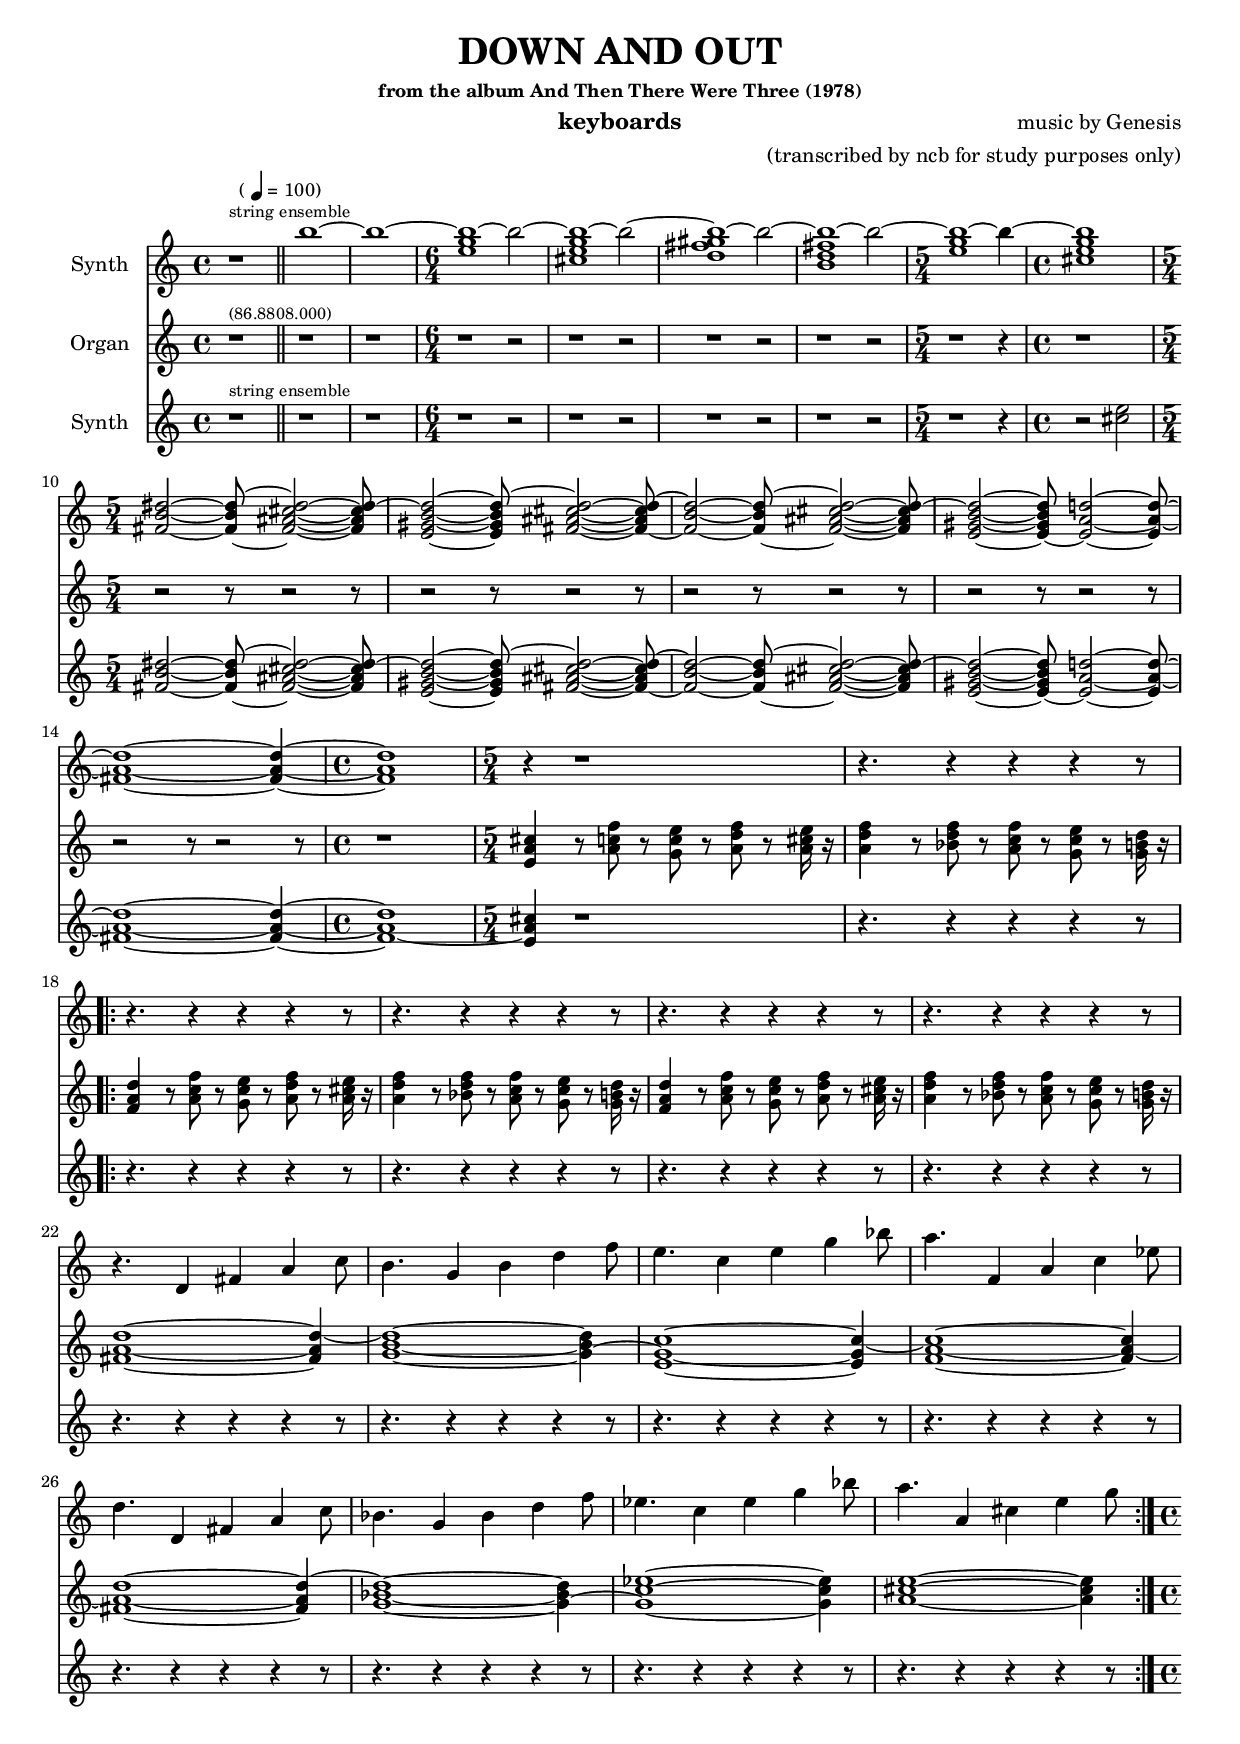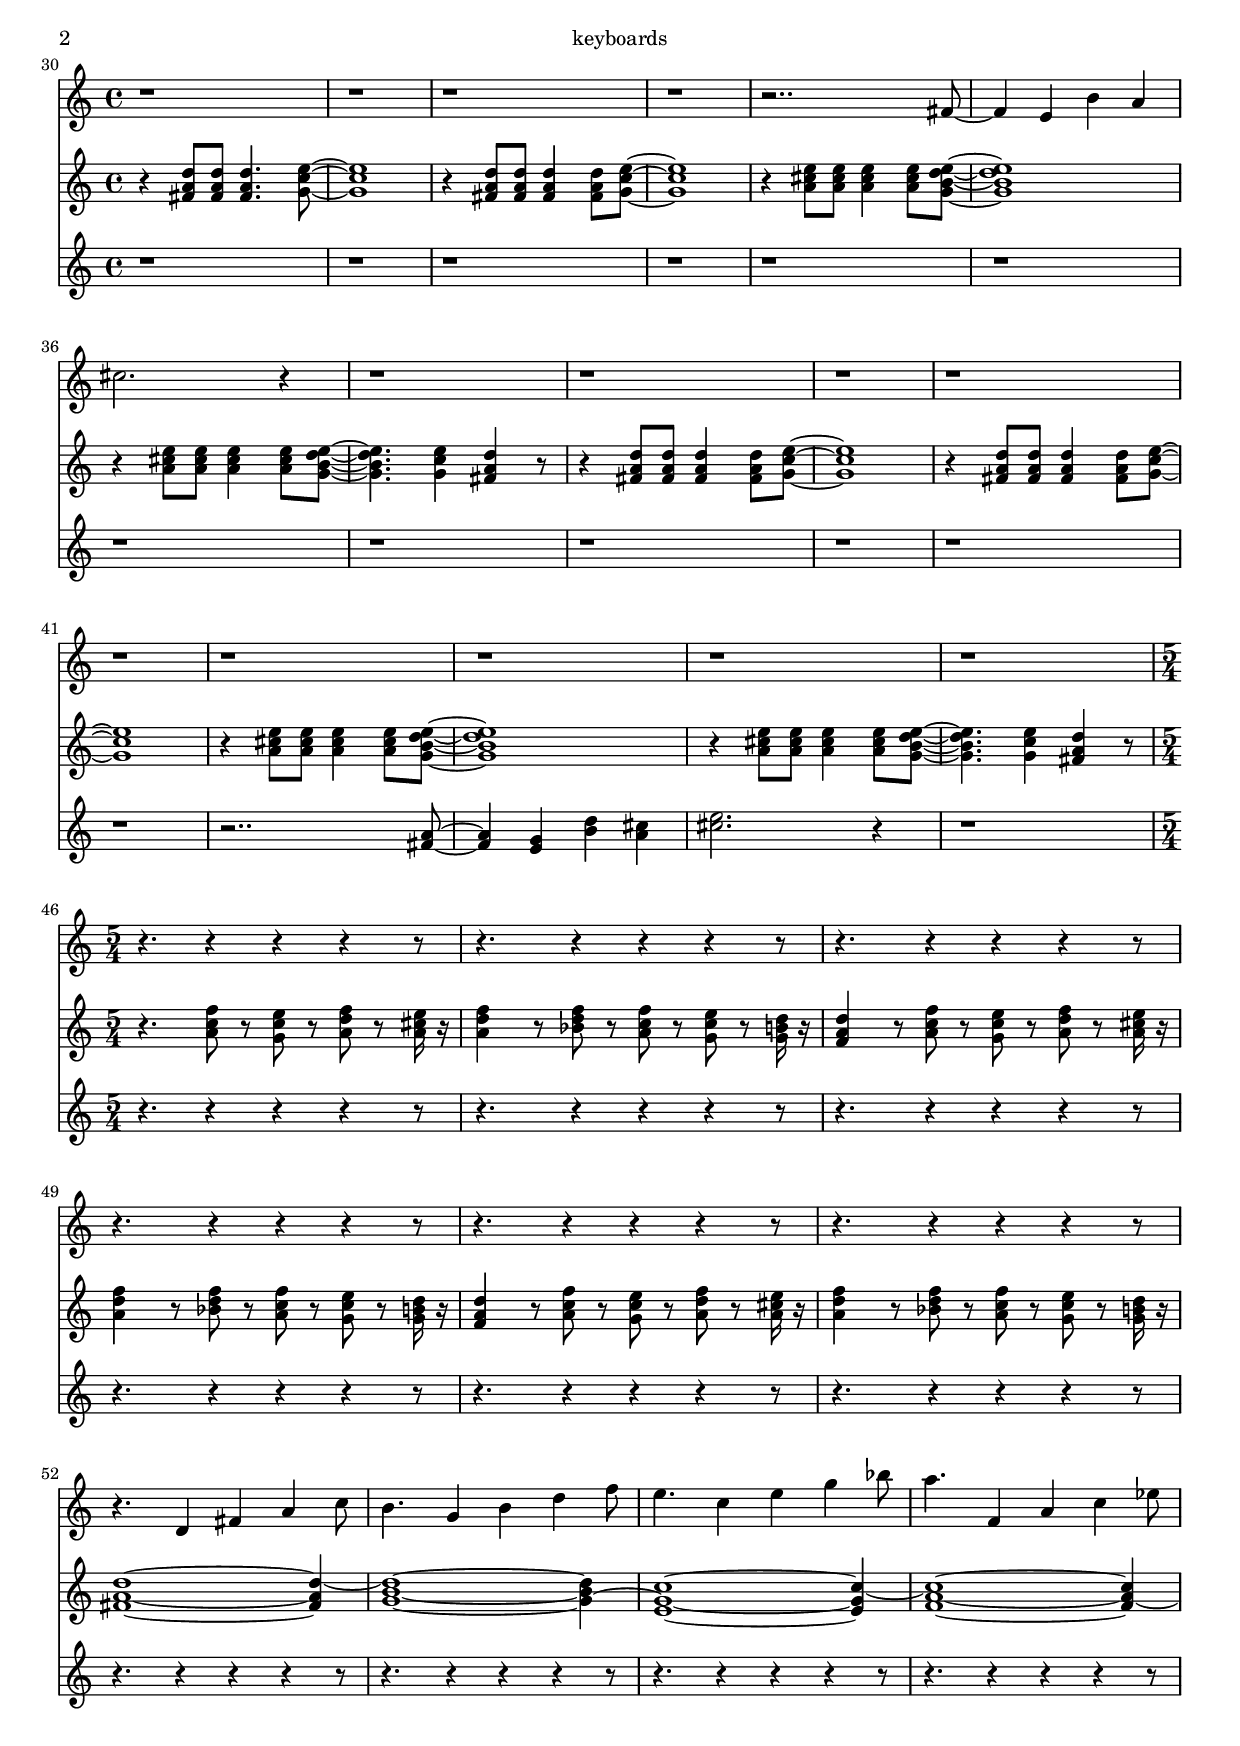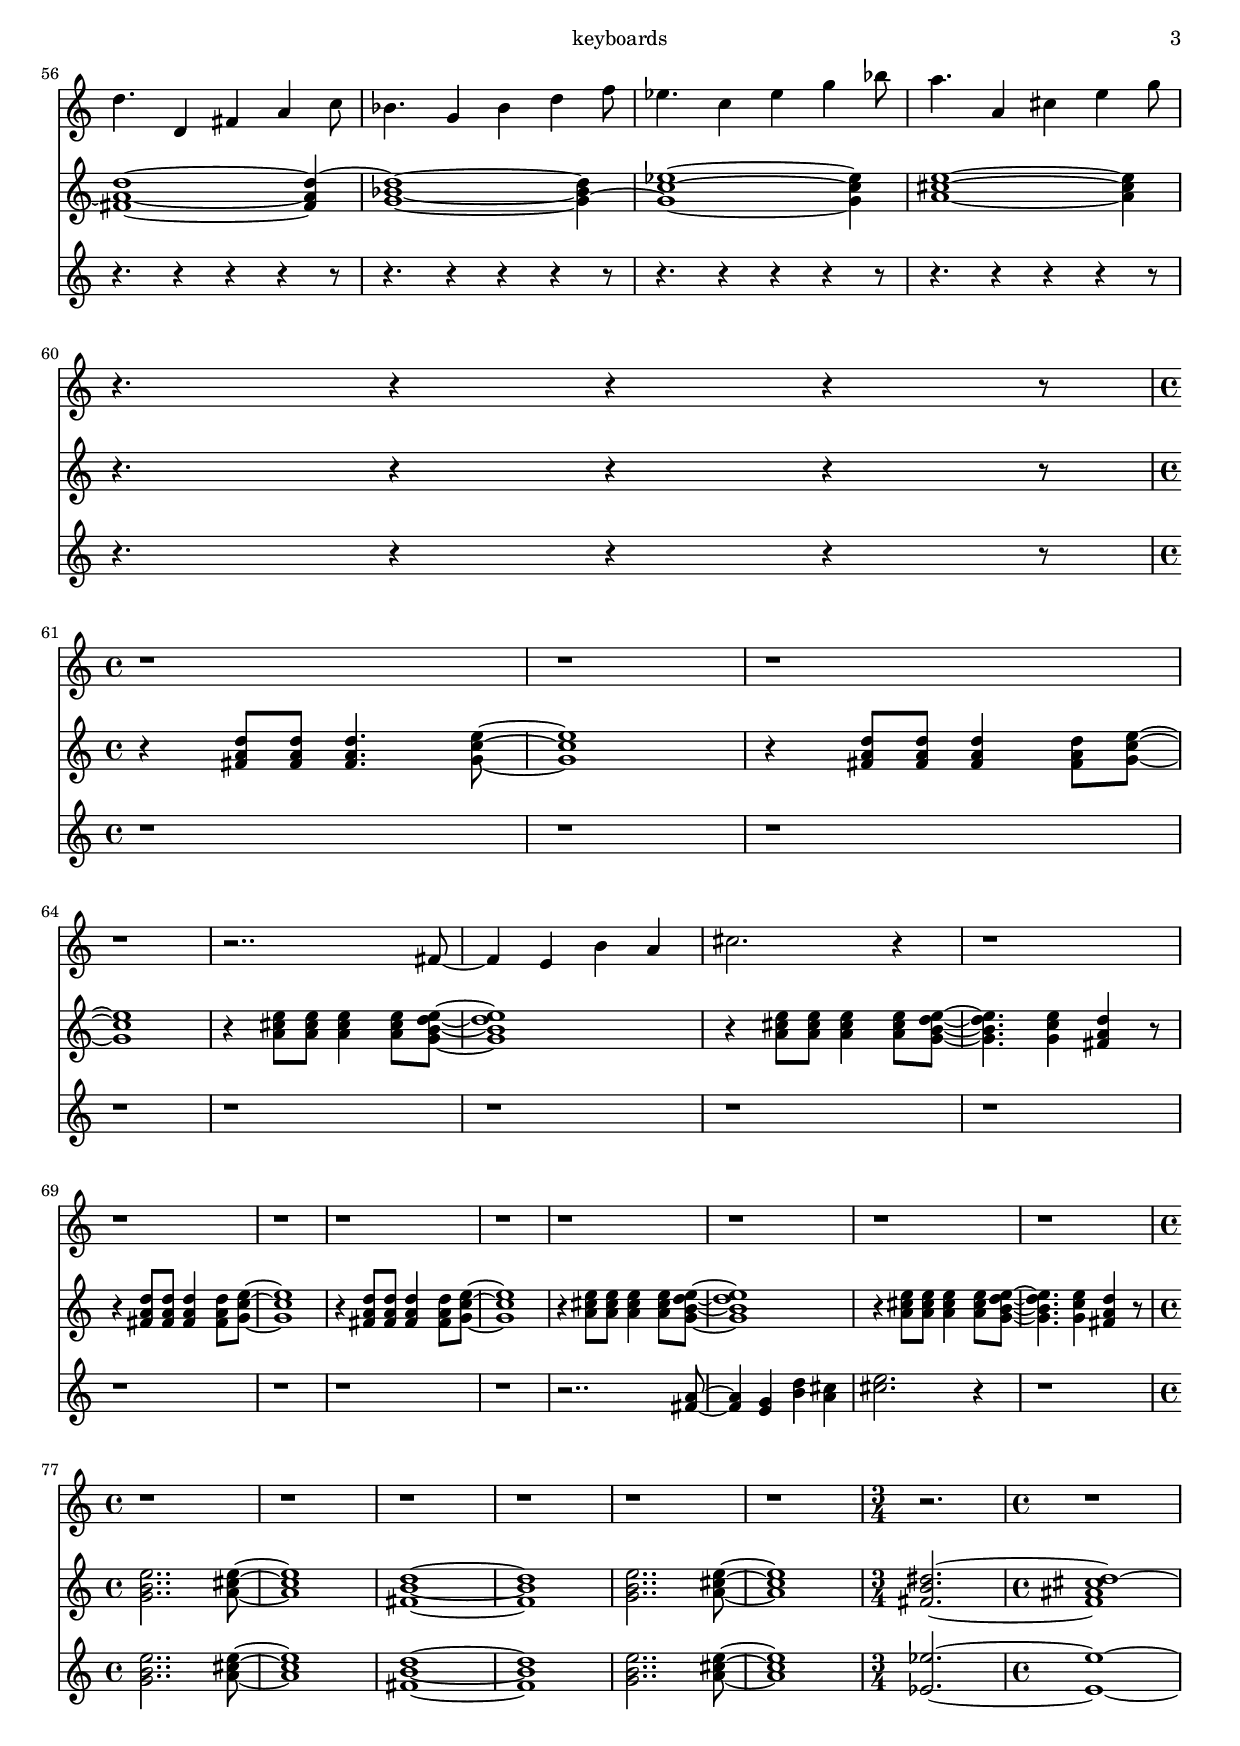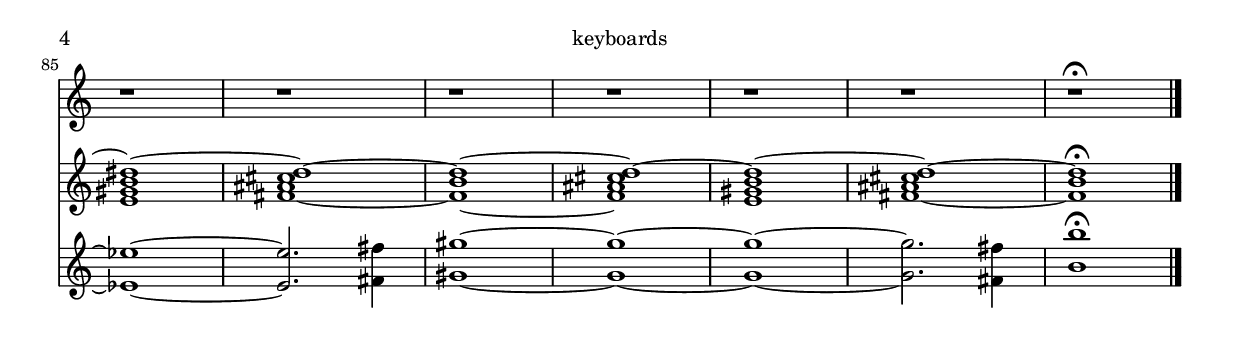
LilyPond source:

\version "2.12.3"
#(ly:set-option 'delete-intermediate-files #t)


% -----------------------------------------------------------------------------------------------------------------------
% -----------------------------------------------------------------------------------------------------------------------
%                                                      INTRO
% -----------------------------------------------------------------------------------------------------------------------
% -----------------------------------------------------------------------------------------------------------------------
synthStringIntro = \relative c''' {
               <b>1~
               <b>1~

  \time 6/4    <e, g b>1~          <b'>2~
               <cis, e g b>1~      <b'>2~
               <d, fis gis b>1~    <b'>2~
               <b, d fis b>1~      <b'>2~

  \time 5/4    <e, g b>1~          <b'>4~
  \time 4/4    <cis, e g b>1

  \break

  \time 5/4
  <fis, b dis>2~   <fis b dis>8~       <fis ais cis dis>2~  <fis ais cis dis>8~
  <e gis b dis>2~  <e gis b dis>8~     <fis ais cis dis>2~  <fis ais cis dis>8~

  <fis b dis>2~    <fis b dis>8~       <fis ais cis dis>2~  <fis ais cis dis>8~
  <e gis b dis>2~  <e gis b dis>8~     <e a d>2~            <e a d>8~
 
  <fis a d>1~       <fis a d>4~
  \time 4/4
  <fis a d>1

  \time 5/4
}

synthArcIntro = \relative c''' {
               r1
               r1

  \time 6/4    r1                  r2
               r1                  r2
               r1                  r2
               r1                  r2

  \time 5/4    r1                  r4
  \time 4/4    r2 <cis, e>2

  \break

  \time 5/4
  <fis, b dis>2~   <fis b dis>8~       <fis ais cis dis>2~  <fis ais cis dis>8~
  <e gis b dis>2~  <e gis b dis>8~     <fis ais cis dis>2~  <fis ais cis dis>8~

  <fis b dis>2~    <fis b dis>8~       <fis ais cis dis>2~  <fis ais cis dis>8~
  <e gis b dis>2~  <e gis b dis>8~     <e a d>2~            <e a d>8~
 
  <fis a d>1~       <fis a d>4~
  \time 4/4
  <fis a d>1~

  \time 5/4
}

organIntro = \relative c' {
               r1
               r1

  \time 6/4    r1                  r2
               r1                  r2
               r1                  r2
               r1                  r2

  \time 5/4    r1                  r4
  \time 4/4    r1

  \break

  \time 5/4
  r2 r8 r2 r8
  r2 r8 r2 r8

  r2 r8 r2 r8
  r2 r8 r2 r8
 
  r2 r8 r2 r8
  \time 4/4
  r1

  \time 5/4
}
% -----------------------------------------------------------------------------------------------------------------------
% -----------------------------------------------------------------------------------------------------------------------
%                                                      BRIDGE INTRO-TEMA
% -----------------------------------------------------------------------------------------------------------------------
% -----------------------------------------------------------------------------------------------------------------------
synthStringBridgeIntroTema = \relative c' {
  r4 r1
  r4. r4 r4 r4 r8
}

synthArcBridgeIntroTema = \relative c' {
  <e a cis>4 r1
  r4. r4 r4 r4 r8
}

organBridgeIntroTema = \relative c' {
  <e a cis>4 r8 <a c f>8 r8 <g c e>8 r8 <a d f>8 r8 <a cis e>16 r16
  <a d f>4 r8 <bes d f>8 r8 <a c f>8 r8 <g c e>8 r8 <g b d>16 r16
}
% -----------------------------------------------------------------------------------------------------------------------
% -----------------------------------------------------------------------------------------------------------------------
%                                                      TEMA A
% -----------------------------------------------------------------------------------------------------------------------
% -----------------------------------------------------------------------------------------------------------------------
synthTemaA = \relative c' {
  r4. r4 r4 r4 r8
  r4. r4 r4 r4 r8

  r4. r4 r4 r4 r8
  r4. r4 r4 r4 r8
}

organTemaA = \relative c' {
  <f a d>4 r8 <a c f>8 r8 <g c e>8 r8 <a d f>8 r8 <a cis e>16 r16
  <a d f>4 r8 <bes d f>8 r8 <a c f>8 r8 <g c e>8 r8 <g b d>16 r16
  
  <f a d>4 r8 <a c f>8 r8 <g c e>8 r8 <a d f>8 r8 <a cis e>16 r16
  <a d f>4 r8 <bes d f>8 r8 <a c f>8 r8 <g c e>8 r8 <g b d>16 r16
}

synthTemaAbis = \relative c' {
  r4. r4 r4 r4 r8
  r4. r4 r4 r4 r8

  r4. r4 r4 r4 r8
  r4. r4 r4 r4 r8

  r4. r4 r4 r4 r8
  r4. r4 r4 r4 r8
}

organTemaAbis = \relative c'' {
  \time 5/4
  r4. <a c f>8 r8 <g c e>8 r8 <a d f>8 r8 <a cis e>16 r16
  <a d f>4 r8 <bes d f>8 r8 <a c f>8 r8 <g c e>8 r8 <g b d>16 r16
  
  <f a d>4 r8 <a c f>8 r8 <g c e>8 r8 <a d f>8 r8 <a cis e>16 r16
  <a d f>4 r8 <bes d f>8 r8 <a c f>8 r8 <g c e>8 r8 <g b d>16 r16

  <f a d>4 r8 <a c f>8 r8 <g c e>8 r8 <a d f>8 r8 <a cis e>16 r16
  <a d f>4 r8 <bes d f>8 r8 <a c f>8 r8 <g c e>8 r8 <g b d>16 r16
}
% -----------------------------------------------------------------------------------------------------------------------
% -----------------------------------------------------------------------------------------------------------------------
%                                                      TEMA B
% -----------------------------------------------------------------------------------------------------------------------
% -----------------------------------------------------------------------------------------------------------------------
synthTemaB = \relative c' {
  r4. r4 r4 r4 r8
  r4. r4 r4 r4 r8
  r4. r4 r4 r4 r8
  r4. r4 r4 r4 r8
  r4. r4 r4 r4 r8
  r4. r4 r4 r4 r8
  r4. r4 r4 r4 r8
  r4. r4 r4 r4 r8
}

synthSoloistTemaB = \relative c' {
  r4.   d4   fis4  a4   c8
  b4.   g4   b4    d4   f8
  e4.   c4   e4    g4   bes8
  a4.   f,4  a4    c4   ees8
  d4.   d,4  fis4  a4   c8
  bes4. g4   bes4  d4   f8
  ees4. c4   ees4  g4   bes8
  a4.   a,4  cis4  e4   g8
}

organTemaB = \relative c' {
  <fis a d>1~       <fis a d>4~
  <g b d>1~         <g b d>4~
  <e g c>1~         <e g c>4~
  <f a c>1~         <f a c>4~
  <fis a d>1~       <fis a d>4~
  <g bes d>1~       <g bes d>4~
  <g c ees>1~       <g c ees>4
  <a cis e>1~       <a cis e>4
}
% -----------------------------------------------------------------------------------------------------------------------
% -----------------------------------------------------------------------------------------------------------------------
%                                                      TEMA C
% -----------------------------------------------------------------------------------------------------------------------
% -----------------------------------------------------------------------------------------------------------------------
synthTemaC = \relative c' {
  \time 4/4
  r1  r1  r1  r1
  r2.. fis8~
  fis4 e4 b'4 a4
  cis2. r4
  r1

  r1  r1  r1  r1
  r1  r1  r1  r1
}

synthArcTemaC = \relative c' {
  \time 4/4
  r1  r1  r1  r1
  r1  r1  r1  r1

  r1  r1  r1  r1
  r2.. <fis a>8~
  <fis a>4 <e g>4 <b' d>4 <a cis>4
  <cis e>2. r4
  r1
}

organTemaC = \relative c' {
  \time 4/4
  r4           <fis a d>8 <fis a d>8      <fis a d>4.  <g c e>8~
  <g c e>1
  r4           <fis a d>8 <fis a d>8      <fis a d>4 <fis a d>8  <g c e>8~
  <g c e>1
  r4           <a cis e>8 <a cis e>8      <a cis e>4 <a cis e>8  <g b d e>8~
  <g b d e>1
  r4           <a cis e>8 <a cis e>8      <a cis e>4 <a cis e>8  <g b d e>8~
  <g b d e>4.                             <g c e>4   <fis a d>4  r8


  r4           <fis a d>8 <fis a d>8      <fis a d>4 <fis a d>8 <g c e>8~
  <g c e>1
  r4           <fis a d>8 <fis a d>8      <fis a d>4 <fis a d>8  <g c e>8~
  <g c e>1
  r4           <a cis e>8 <a cis e>8      <a cis e>4 <a cis e>8  <g b d e>8~
  <g b d e>1
  r4           <a cis e>8 <a cis e>8      <a cis e>4 <a cis e>8  <g b d e>8~
  <g b d e>4.                             <g c e>4   <fis a d>4  r8
}
% -----------------------------------------------------------------------------------------------------------------------
% -----------------------------------------------------------------------------------------------------------------------
%                                                      SOLO
% -----------------------------------------------------------------------------------------------------------------------
% -----------------------------------------------------------------------------------------------------------------------
synthSolo = \relative c' {
  r4. r4 r4 r4 r8
}

synthSoloistSolo = \relative c' {
  r4. r4 r4 r4 r8
}

organSolo = \relative c' {
  r4. r4 r4 r4 r8
}
XsynthSoloistSolo = \relative c' {
  cis16 a  e d			cis d e d		cis a fis g		a bes c bes		a g fis c~
  c d ees f             a8  g8          bes8 a c bes    a g f
  
}
% -----------------------------------------------------------------------------------------------------------------------
% -----------------------------------------------------------------------------------------------------------------------
%                                                      CODA
% -----------------------------------------------------------------------------------------------------------------------
% -----------------------------------------------------------------------------------------------------------------------
synthCoda = \relative c' {
  \time 4/4
  r1
  r1
  r1
  r1

  r1
  r1
}

synthArcCoda = \relative c' {
  \time 4/4
  <g' b e>2..    <a cis e>8~
  <a cis e>1
  <fis b d>1~
  <fis b d>1

  <g b e>2..    <a cis e>8~
  <a cis e>1
}

organCoda = \relative c' {
  \time 4/4
  <g' b e>2..    <a cis e>8~
  <a cis e>1
  <fis b d>1~
  <fis b d>1

  <g b e>2..    <a cis e>8~
  <a cis e>1
}
% -----------------------------------------------------------------------------------------------------------------------
% -----------------------------------------------------------------------------------------------------------------------
%                                                      FINALE
% -----------------------------------------------------------------------------------------------------------------------
% -----------------------------------------------------------------------------------------------------------------------
synthFinale = \relative c' {
  \time 3/4
  r2.
  \time 4/4
  r1 r1 r1 
  r1 r1 r1 r1
  r1 \fermata
}

synthArcFinale = \relative c' {
  \time 3/4
  <ees ees'>2.~
  \time 4/4
  <ees ees'>1~
  <ees ees'>1~
  <ees ees'>2.   <fis fis'>4

  <gis gis'>1~
  <gis gis'>1~
  <gis gis'>1~
  <gis gis'>2.   <fis fis'>4

  <b b'>1 \fermata
}

organFinale = \relative c' {
  \time 3/4
  <fis b dis>2.~
  \time 4/4
  <fis ais cis dis>1~
  <e gis b dis>1~
  <fis ais cis dis>1~

  <fis b dis>1~
  <fis ais cis dis>1~
  <e gis b dis>1~
  <fis ais cis dis>1~

  <fis b dis>1 \fermata
}
% -----------------------------------------------------------------------------------------------------------------------
% -----------------------------------------------------------------------------------------------------------------------
%                                                      BUILD ALL
% -----------------------------------------------------------------------------------------------------------------------
% -----------------------------------------------------------------------------------------------------------------------

synthOnePart = {
    \clef violin

    % INTRO
    \time 4/4 r1 ^\markup { \tiny {string ensemble} }
    \bar "||"
    \synthStringIntro

    % BRIDGE INTRO-TEMA
	\synthStringBridgeIntroTema
	\break

    % TEMA A + B
	\repeat volta 2 {
	    \synthTemaA
	    \break
	    \synthSoloistTemaB
	}
	\break

    % TEMA C
	\synthTemaC
	\break

	% TEMA A + B
	\synthTemaAbis
	\synthSoloistTemaB
	\break

    % SOLO
	\synthSoloistSolo
	\break

    % TEMA C
	\synthTemaC
	\break

	% CODA
	\synthCoda

    % FINALE
	\synthFinale


    \bar "|."
}

synthTwoPart = {
    \clef violin

    % INTRO
    \time 4/4 r1 ^\markup { \tiny {string ensemble} }
    \bar "||"
    \synthArcIntro

	% BRIDGE INTRO-TEMA
	\synthArcBridgeIntroTema
    \break

    % TEMA A + B
	\repeat volta 2 {
	    \synthTemaA
	    \break
	    \synthTemaB
	}
	\break

    % TEMA C
	\synthArcTemaC
	\break

	% TEMA A + B
	\synthTemaAbis
	\synthTemaB
	\break

    % SOLO
	\synthSolo
	\break

    % TEMA C
	\synthArcTemaC
	\break

	% CODA
	\synthArcCoda

    % FINALE
	\synthArcFinale


    \bar "|."
}

organPart = {
    \clef violin

    % INTRO
    \time 4/4 r1 ^\markup { \tiny {(86.8808.000)} }
    \bar "||"
	\organIntro

	% BRIDGE INTRO-TEMA
	\organBridgeIntroTema
    \break

	% TEMA A + B
	\repeat volta 2 {
	    \organTemaA
	    \break
	    \organTemaB
	}
	\break

    % TEMA C
	\organTemaC
	\break

	% TEMA A + B
	\organTemaAbis
	\organTemaB
	\break

    % SOLO
	\organSolo
	\break

    % TEMA C
	\organTemaC
	\break

	% CODA
	\organCoda

    % FINALE
	\organFinale


    \bar "|."
}



#(set-global-staff-size 18)


\book {

    \header {
        title       = \markup {\larger "DOWN AND OUT"}
        subtitle    = ""
        subsubtitle = "from the album And Then There Were Three (1978)"
        instrument  = "keyboards"
        composer    = "music by Genesis"
        arranger    = "(transcribed by ncb for study purposes only)"
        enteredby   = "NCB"
        piece       = \markup { \bold "                             " \smaller { (\note #"4"#1 = 100) } }
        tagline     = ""
    }


    \score {
    <<
        \new Staff = "Synth" \with { midiInstrument = #"string ensemble 1" }
        <<
            \set Staff.instrumentName = \markup { "Synth" }
            \synthOnePart
        >>
        \new Staff = "Organ" \with { midiInstrument = #"rock organ" }
        <<
            \set Staff.instrumentName = \markup { "Organ" }
            \organPart
        >>
        \new Staff = "Synth" \with { midiInstrument = #"synthstrings 1" }
        <<
            \set Staff.instrumentName = \markup { "Synth" }
            \synthTwoPart
        >>
    >>
    \layout { \context { \override VerticalAlignment #'forced-distance = #8 } }
    \midi { \context { \Score tempoWholesPerMinute = #(ly:make-moment 100 4) } }
    }

}
